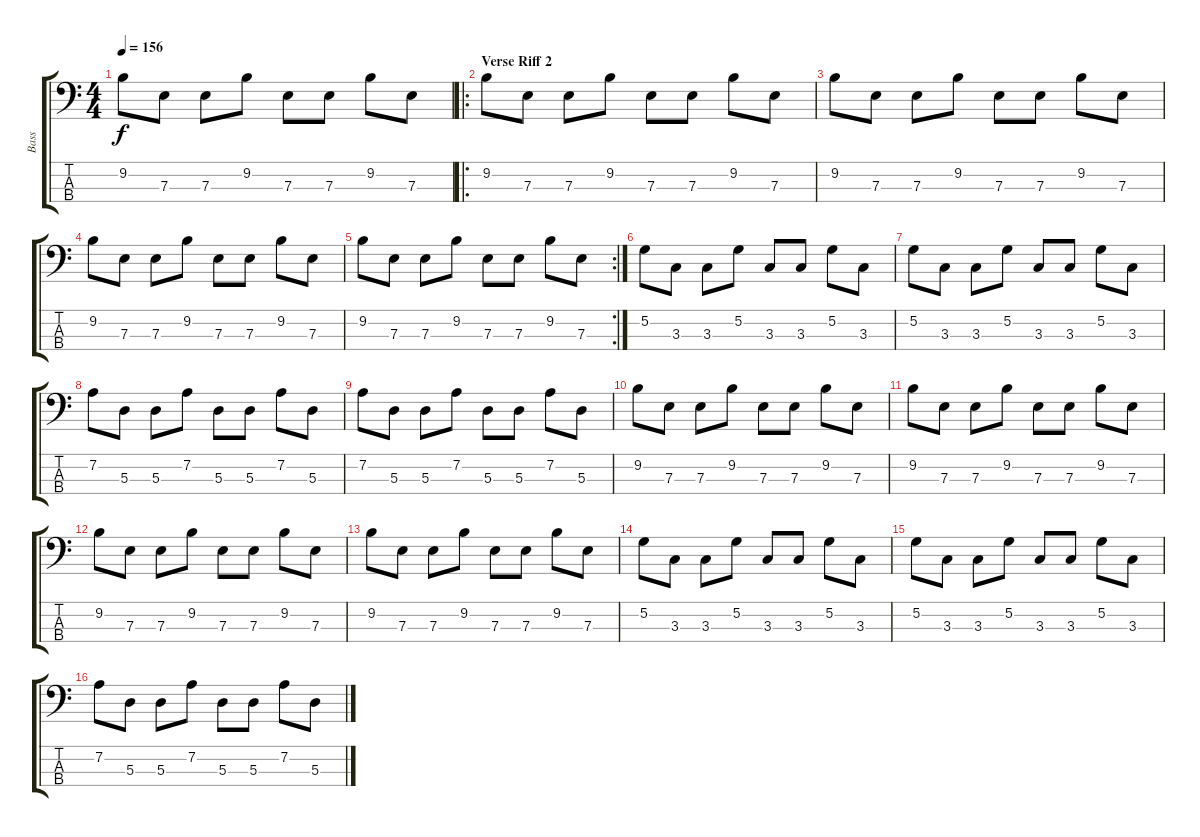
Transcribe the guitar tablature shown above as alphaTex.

\track ("Bass" "Bass") {instrument electricbassfinger}
\staff {score tabs}
\tuning (G2 D2 A1 E1) {hide}
\ts (4 4)
\tempo 156
\clef f4
\ks c
9.2.8{dy f} 7.3.8 7.3.8 9.2.8 7.3.8 7.3.8 9.2.8 7.3.8 |
\ro
\section ("" "Verse Riff 2")
9.2.8 7.3.8 7.3.8 9.2.8 7.3.8 7.3.8 9.2.8 7.3.8 |
9.2.8 7.3.8 7.3.8 9.2.8 7.3.8 7.3.8 9.2.8 7.3.8 |
9.2.8 7.3.8 7.3.8 9.2.8 7.3.8 7.3.8 9.2.8 7.3.8 |
\rc 2
9.2.8 7.3.8 7.3.8 9.2.8 7.3.8 7.3.8 9.2.8 7.3.8 |
5.2.8 3.3.8 3.3.8 5.2.8 3.3.8 3.3.8 5.2.8 3.3.8 |
5.2.8 3.3.8 3.3.8 5.2.8 3.3.8 3.3.8 5.2.8 3.3.8 |
7.2.8 5.3.8 5.3.8 7.2.8 5.3.8 5.3.8 7.2.8 5.3.8 |
7.2.8 5.3.8 5.3.8 7.2.8 5.3.8 5.3.8 7.2.8 5.3.8 |
9.2.8 7.3.8 7.3.8 9.2.8 7.3.8 7.3.8 9.2.8 7.3.8 |
9.2.8 7.3.8 7.3.8 9.2.8 7.3.8 7.3.8 9.2.8 7.3.8 |
9.2.8 7.3.8 7.3.8 9.2.8 7.3.8 7.3.8 9.2.8 7.3.8 |
9.2.8 7.3.8 7.3.8 9.2.8 7.3.8 7.3.8 9.2.8 7.3.8 |
5.2.8 3.3.8 3.3.8 5.2.8 3.3.8 3.3.8 5.2.8 3.3.8 |
5.2.8 3.3.8 3.3.8 5.2.8 3.3.8 3.3.8 5.2.8 3.3.8 |
7.2.8 5.3.8 5.3.8 7.2.8 5.3.8 5.3.8 7.2.8 5.3.8
